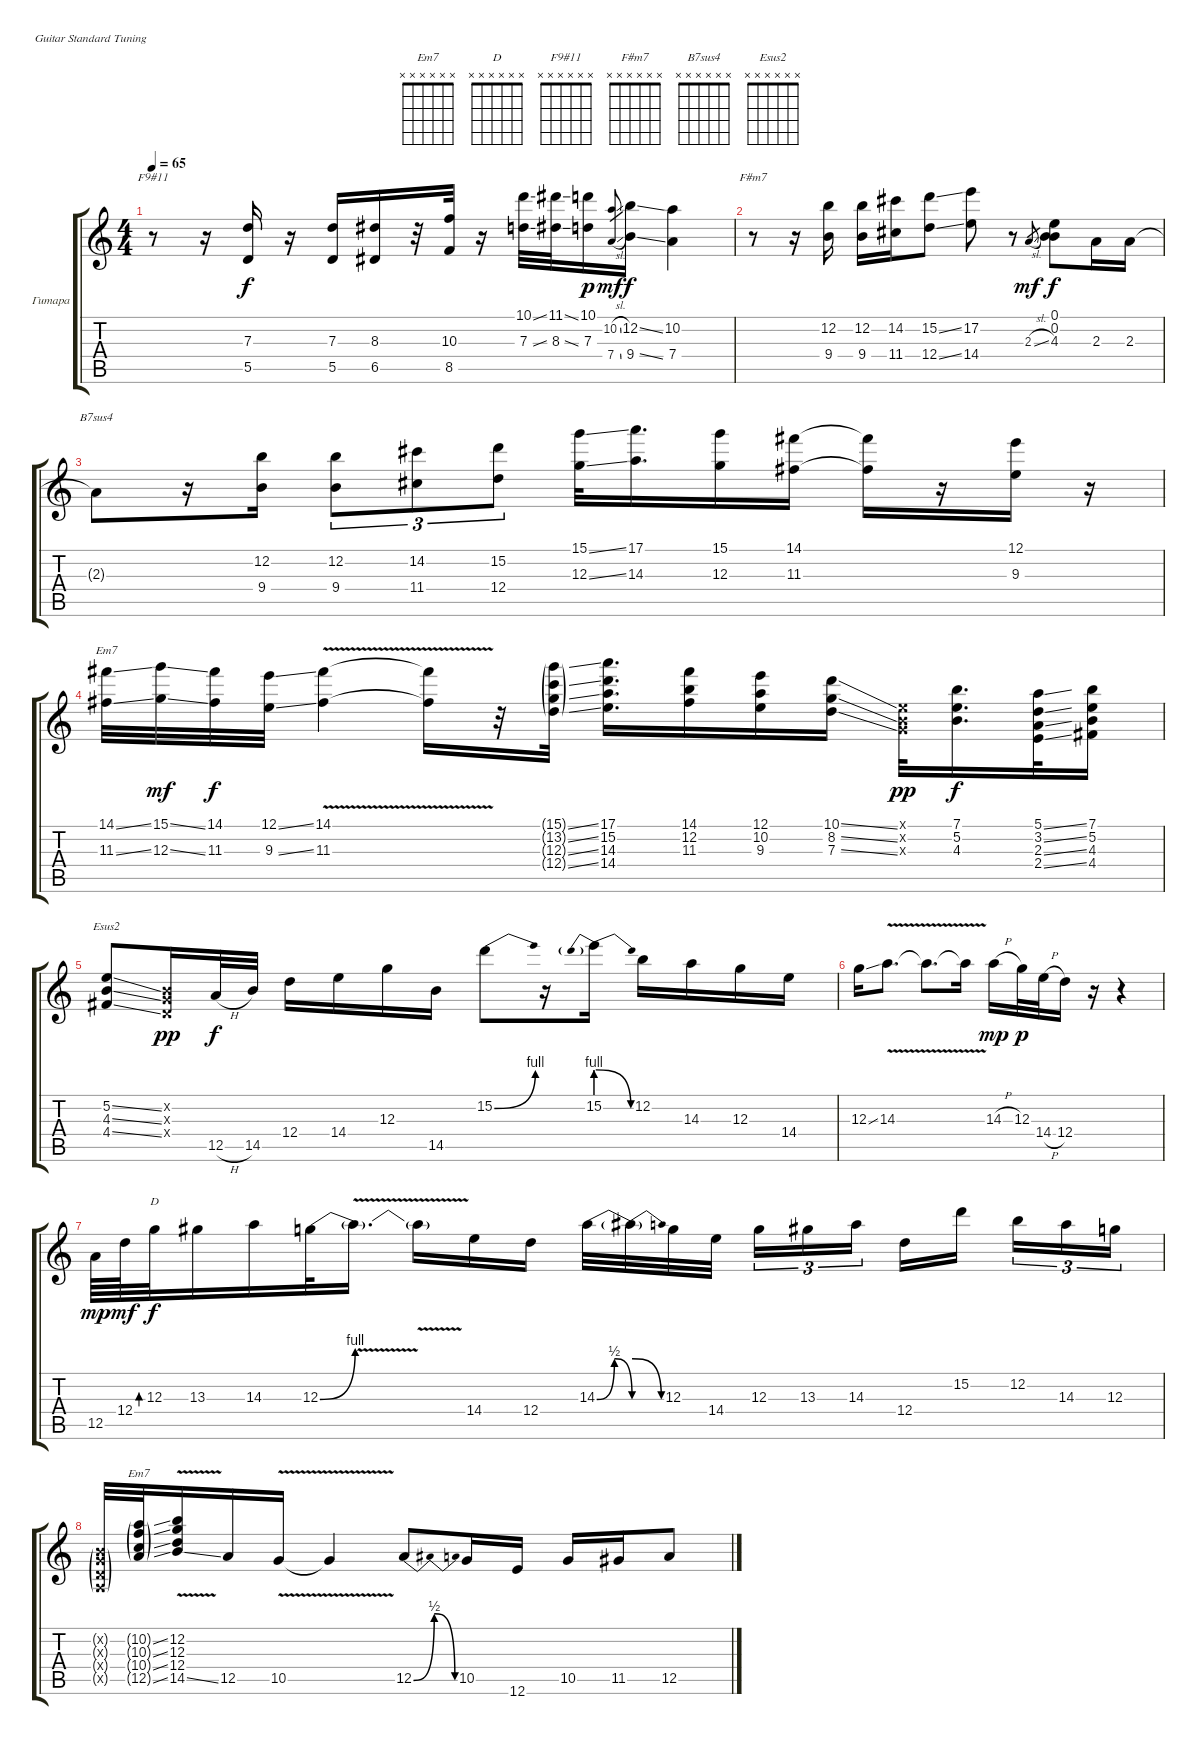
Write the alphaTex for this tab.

\bracketExtendMode groupsimilarinstruments
\firstSystemTrackNameOrientation horizontal
\otherSystemsTrackNameOrientation horizontal
\track ("Чистый звук" "Гитара") {instrument electricguitarclean}
\staff {score tabs}
\tuning (E4 B3 G3 D3 A2 E2)
\chord ("Em7" x x x x x x)
\chord ("D" x x x x x x)
\chord ("F9#11" x x x x x x)
\chord ("F#m7" x x x x x x)
\chord ("B7sus4" x x x x x x)
\chord ("Esus2" x x x x x x)
\ts (4 4)
\tempo 65
\clef g2
\ks c
r.8{ch "F9#11" dy f} r.16 (7.3 5.5).16 r.16 (7.3 5.5).16 (8.3 6.5).16 r.32 (10.3 8.5).32 r.16 (10.1{ss} 7.3{ss}).32 (11.1{ss} 8.3{ss}).32 (10.1 7.3).16{dy p} (10.2{sl} 7.4{sl}).8{gr dy mf} (12.2{ss} 9.4{ss}).16{dy f} (10.2 7.4).4 |
r.8{ch "F#m7"} r.16 (12.2 9.4).16 (12.2 9.4).16 (14.2 11.4).16 (15.2{ss} 12.4{ss}).8 (17.2 14.4).8 r.8 2.3{sl}.8{gr dy mf} (0.1 0.2 4.3).8{dy f} 2.3.16 2.3.16 |
2.3{t}.8{ch "B7sus4"} r.16 (12.2 9.4).16 (12.2 9.4).8{tu (3 2)} (14.2 11.4).8{tu (3 2)} (15.2 12.4).8{tu (3 2)} (15.1{ss} 12.3{ss}).32 (17.1 14.3).16{d} (15.1 12.3).16 (14.1 11.3).16 (14.1{t} 11.3{t}).16 r.16 (12.1 9.3).16 r.16 |
(14.1{ss} 11.3{ss}).32{ch "Em7"} (15.1{ss} 12.3{ss}).32{dy mf} (14.1 11.3).32{dy f} (12.1{ss} 9.3{ss}).32 (14.1{v} 11.3{v}).4 (14.1{v t} 11.3{v t}).16 r.32 (15.1{ss g} 13.2{ss g} 12.3{ss g} 12.4{ss g}).32 (17.1 15.2 14.3 14.4).16{d} (14.1 12.2 11.3).16 (12.1 10.2 9.3).16 (10.1{ss} 8.2{ss} 7.3{ss}).16 (0.1{x} 0.2{x} 0.3{x}).32{dy pp} (7.1 5.2 4.3).16{d dy f} (5.1{ss} 3.2{ss} 2.3{ss} 2.4{ss}).32 (7.1 5.2 4.3 4.4).16 |
(5.2{ss} 4.3{ss} 4.4{ss}).8{ch "Esus2"} (0.2{x} 0.3{x} 0.4{x}).16{dy pp} 12.5{h}.32{dy f} 14.5.32 12.4.16 14.4.16 12.3.16 14.5.16 15.2{be (bend 0 0 60 4)}.8 r.16 15.2{be (prebendrelease 0 4 60 0)}.16 12.2.16 14.3.16 12.3.16 14.4.16 |
12.3{ss}.16 14.3{v}.8{d} 14.3{v t}.8{d} 14.3{v t}.16 14.3{h}.16{dy mp} 12.3.32{dy p} 14.4{h}.32 12.4.16 r.16 r.4 |
12.5.64{dy mp} 12.4.64{dy mf} 12.3.32{bd 120 ch "D" dy f} 13.3.16 14.3.16 12.3{be (bend 0 0 60 4)}.32 12.3{v t}.16{d} 12.3{v t}.16 14.4.16 12.4.16 14.3{be (bendrelease 0 0 30 2 30 2 60 0)}.32 14.3{be (release 0 2 60 0) t}.32 12.3.32 14.4.32 12.3.16{tu (3 2)} 13.3.16{tu (3 2)} 14.3.16{tu (3 2)} 12.4.16 15.2.16 12.2.16{tu (3 2)} 14.3.16{tu (3 2)} 12.3.16{tu (3 2)} |
(0.2{g x} 0.3{g x} 0.4{g x} 0.5{g x}).32 (10.2{ss g} 10.3{ss g} 10.4{ss g} 12.5{ss g}).32{ch "Em7"} (12.2{v} 12.3{v} 12.4{v} 14.5{v ss}).16 12.5.16 10.5{v}.16 10.5{v t}.4 12.5{be (bendrelease 0 0 30 2 30 2 60 0)}.8 10.5.16 12.6.16 10.5.16 11.5.16 12.5.8
